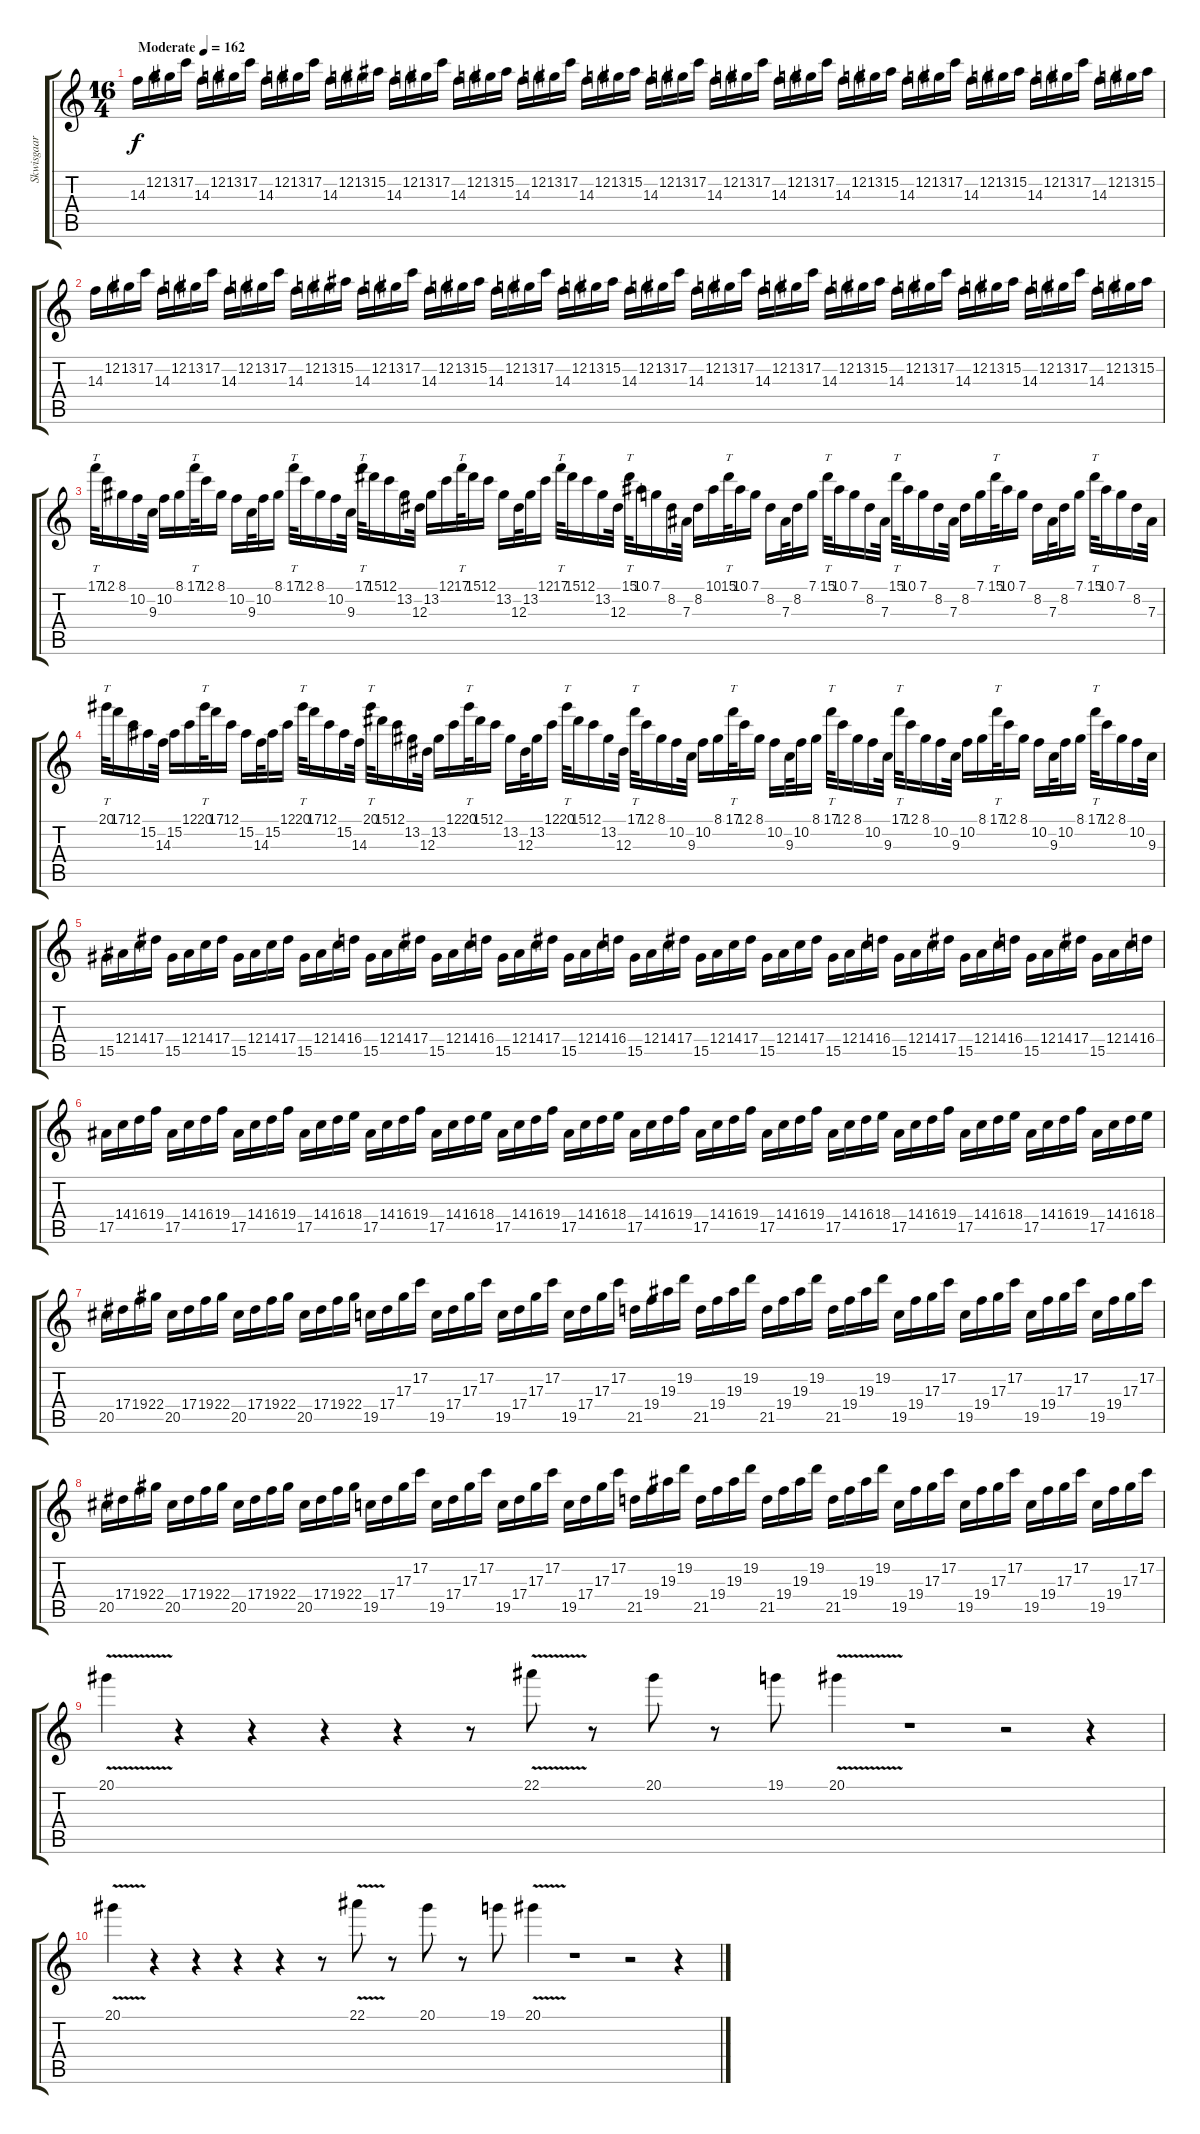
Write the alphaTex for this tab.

\track ("Skwisgaar Skwigelf" "Skwisgaar ") {instrument distortionguitar}
\staff {score tabs}
\tuning (C4 G3 Eb3 Bb2 F2 C2) {hide}
\ts (16 4)
\tempo (162 "Moderate")
\clef g2
\ks c
14.3.16{dy f instrument distortionguitar} 12.2.16 13.2.16 17.2.16 14.3.16 12.2.16 13.2.16 17.2.16 14.3.16 12.2.16 13.2.16 17.2.16 14.3.16 12.2.16 13.2.16 15.2.16 14.3.16 12.2.16 13.2.16 17.2.16 14.3.16 12.2.16 13.2.16 15.2.16 14.3.16 12.2.16 13.2.16 17.2.16 14.3.16 12.2.16 13.2.16 15.2.16 14.3.16 12.2.16 13.2.16 17.2.16 14.3.16 12.2.16 13.2.16 17.2.16 14.3.16 12.2.16 13.2.16 17.2.16 14.3.16 12.2.16 13.2.16 15.2.16 14.3.16 12.2.16 13.2.16 17.2.16 14.3.16 12.2.16 13.2.16 15.2.16 14.3.16 12.2.16 13.2.16 17.2.16 14.3.16 12.2.16 13.2.16 15.2.16 |
14.3.16 12.2.16 13.2.16 17.2.16 14.3.16 12.2.16 13.2.16 17.2.16 14.3.16 12.2.16 13.2.16 17.2.16 14.3.16 12.2.16 13.2.16 15.2.16 14.3.16 12.2.16 13.2.16 17.2.16 14.3.16 12.2.16 13.2.16 15.2.16 14.3.16 12.2.16 13.2.16 17.2.16 14.3.16 12.2.16 13.2.16 15.2.16 14.3.16 12.2.16 13.2.16 17.2.16 14.3.16 12.2.16 13.2.16 17.2.16 14.3.16 12.2.16 13.2.16 17.2.16 14.3.16 12.2.16 13.2.16 15.2.16 14.3.16 12.2.16 13.2.16 17.2.16 14.3.16 12.2.16 13.2.16 15.2.16 14.3.16 12.2.16 13.2.16 17.2.16 14.3.16 12.2.16 13.2.16 15.2.16 |
17.1.32{tt} 12.1.16 8.1.16 10.2.16 9.3.32 10.2.16 8.1.16 17.1.32{tt} 12.1.16 8.1.16 10.2.16 9.3.32 10.2.16 8.1.16 17.1.32{tt} 12.1.16 8.1.16 10.2.16 9.3.32 17.1.32{tt} 15.1.16 12.1.16 13.2.16 12.3.32 13.2.16 12.1.16 17.1.32{tt} 15.1.16 12.1.16 13.2.16 12.3.32 13.2.16 12.1.16 17.1.32{tt} 15.1.16 12.1.16 13.2.16 12.3.32 15.1.32{tt} 10.1.16 7.1.16 8.2.16 7.3.32 8.2.16 10.1.16 15.1.32{tt} 10.1.16 7.1.16 8.2.16 7.3.32 8.2.16 7.1.16 15.1.32{tt} 10.1.16 7.1.16 8.2.16 7.3.32 15.1.32{tt} 10.1.16 7.1.16 8.2.16 7.3.32 8.2.16 7.1.16 15.1.32{tt} 10.1.16 7.1.16 8.2.16 7.3.32 8.2.16 7.1.16 15.1.32{tt} 10.1.16 7.1.16 8.2.16 7.3.32 |
20.1.32{tt} 17.1.16 12.1.16 15.2.16 14.3.32 15.2.16 12.1.16 20.1.32{tt} 17.1.16 12.1.16 15.2.16 14.3.32 15.2.16 12.1.16 20.1.32{tt} 17.1.16 12.1.16 15.2.16 14.3.32 20.1.32{tt} 15.1.16 12.1.16 13.2.16 12.3.32 13.2.16 12.1.16 20.1.32{tt} 15.1.16 12.1.16 13.2.16 12.3.32 13.2.16 12.1.16 20.1.32{tt} 15.1.16 12.1.16 13.2.16 12.3.32 17.1.32{tt} 12.1.16 8.1.16 10.2.16 9.3.32 10.2.16 8.1.16 17.1.32{tt} 12.1.16 8.1.16 10.2.16 9.3.32 10.2.16 8.1.16 17.1.32{tt} 12.1.16 8.1.16 10.2.16 9.3.32 17.1.32{tt} 12.1.16 8.1.16 10.2.16 9.3.32 10.2.16 8.1.16 17.1.32{tt} 12.1.16 8.1.16 10.2.16 9.3.32 10.2.16 8.1.16 17.1.32{tt} 12.1.16 8.1.16 10.2.16 9.3.32 |
15.5.16 12.4.16 14.4.16 17.4.16 15.5.16 12.4.16 14.4.16 17.4.16 15.5.16 12.4.16 14.4.16 17.4.16 15.5.16 12.4.16 14.4.16 16.4.16 15.5.16 12.4.16 14.4.16 17.4.16 15.5.16 12.4.16 14.4.16 16.4.16 15.5.16 12.4.16 14.4.16 17.4.16 15.5.16 12.4.16 14.4.16 16.4.16 15.5.16 12.4.16 14.4.16 17.4.16 15.5.16 12.4.16 14.4.16 17.4.16 15.5.16 12.4.16 14.4.16 17.4.16 15.5.16 12.4.16 14.4.16 16.4.16 15.5.16 12.4.16 14.4.16 17.4.16 15.5.16 12.4.16 14.4.16 16.4.16 15.5.16 12.4.16 14.4.16 17.4.16 15.5.16 12.4.16 14.4.16 16.4.16 |
17.5.16 14.4.16 16.4.16 19.4.16 17.5.16 14.4.16 16.4.16 19.4.16 17.5.16 14.4.16 16.4.16 19.4.16 17.5.16 14.4.16 16.4.16 18.4.16 17.5.16 14.4.16 16.4.16 19.4.16 17.5.16 14.4.16 16.4.16 18.4.16 17.5.16 14.4.16 16.4.16 19.4.16 17.5.16 14.4.16 16.4.16 18.4.16 17.5.16 14.4.16 16.4.16 19.4.16 17.5.16 14.4.16 16.4.16 19.4.16 17.5.16 14.4.16 16.4.16 19.4.16 17.5.16 14.4.16 16.4.16 18.4.16 17.5.16 14.4.16 16.4.16 19.4.16 17.5.16 14.4.16 16.4.16 18.4.16 17.5.16 14.4.16 16.4.16 19.4.16 17.5.16 14.4.16 16.4.16 18.4.16 |
20.5.16 17.4.16 19.4.16 22.4.16 20.5.16 17.4.16 19.4.16 22.4.16 20.5.16 17.4.16 19.4.16 22.4.16 20.5.16 17.4.16 19.4.16 22.4.16 19.5.16 17.4.16 17.3.16 17.2.16 19.5.16 17.4.16 17.3.16 17.2.16 19.5.16 17.4.16 17.3.16 17.2.16 19.5.16 17.4.16 17.3.16 17.2.16 21.5.16 19.4.16 19.3.16 19.2.16 21.5.16 19.4.16 19.3.16 19.2.16 21.5.16 19.4.16 19.3.16 19.2.16 21.5.16 19.4.16 19.3.16 19.2.16 19.5.16 19.4.16 17.3.16 17.2.16 19.5.16 19.4.16 17.3.16 17.2.16 19.5.16 19.4.16 17.3.16 17.2.16 19.5.16 19.4.16 17.3.16 17.2.16 |
20.5.16 17.4.16 19.4.16 22.4.16 20.5.16 17.4.16 19.4.16 22.4.16 20.5.16 17.4.16 19.4.16 22.4.16 20.5.16 17.4.16 19.4.16 22.4.16 19.5.16 17.4.16 17.3.16 17.2.16 19.5.16 17.4.16 17.3.16 17.2.16 19.5.16 17.4.16 17.3.16 17.2.16 19.5.16 17.4.16 17.3.16 17.2.16 21.5.16 19.4.16 19.3.16 19.2.16 21.5.16 19.4.16 19.3.16 19.2.16 21.5.16 19.4.16 19.3.16 19.2.16 21.5.16 19.4.16 19.3.16 19.2.16 19.5.16 19.4.16 17.3.16 17.2.16 19.5.16 19.4.16 17.3.16 17.2.16 19.5.16 19.4.16 17.3.16 17.2.16 19.5.16 19.4.16 17.3.16 17.2.16 |
20.1{v}.4 r.4 r.4 r.4 r.4 r.8 22.1{v}.8 r.8 20.1.8 r.8 19.1.8 20.1{v}.4 r.1 r.2 r.4 |
20.1{v}.4 r.4 r.4 r.4 r.4 r.8 22.1{v}.8 r.8 20.1.8 r.8 19.1.8 20.1{v}.4 r.1 r.2 r.4
